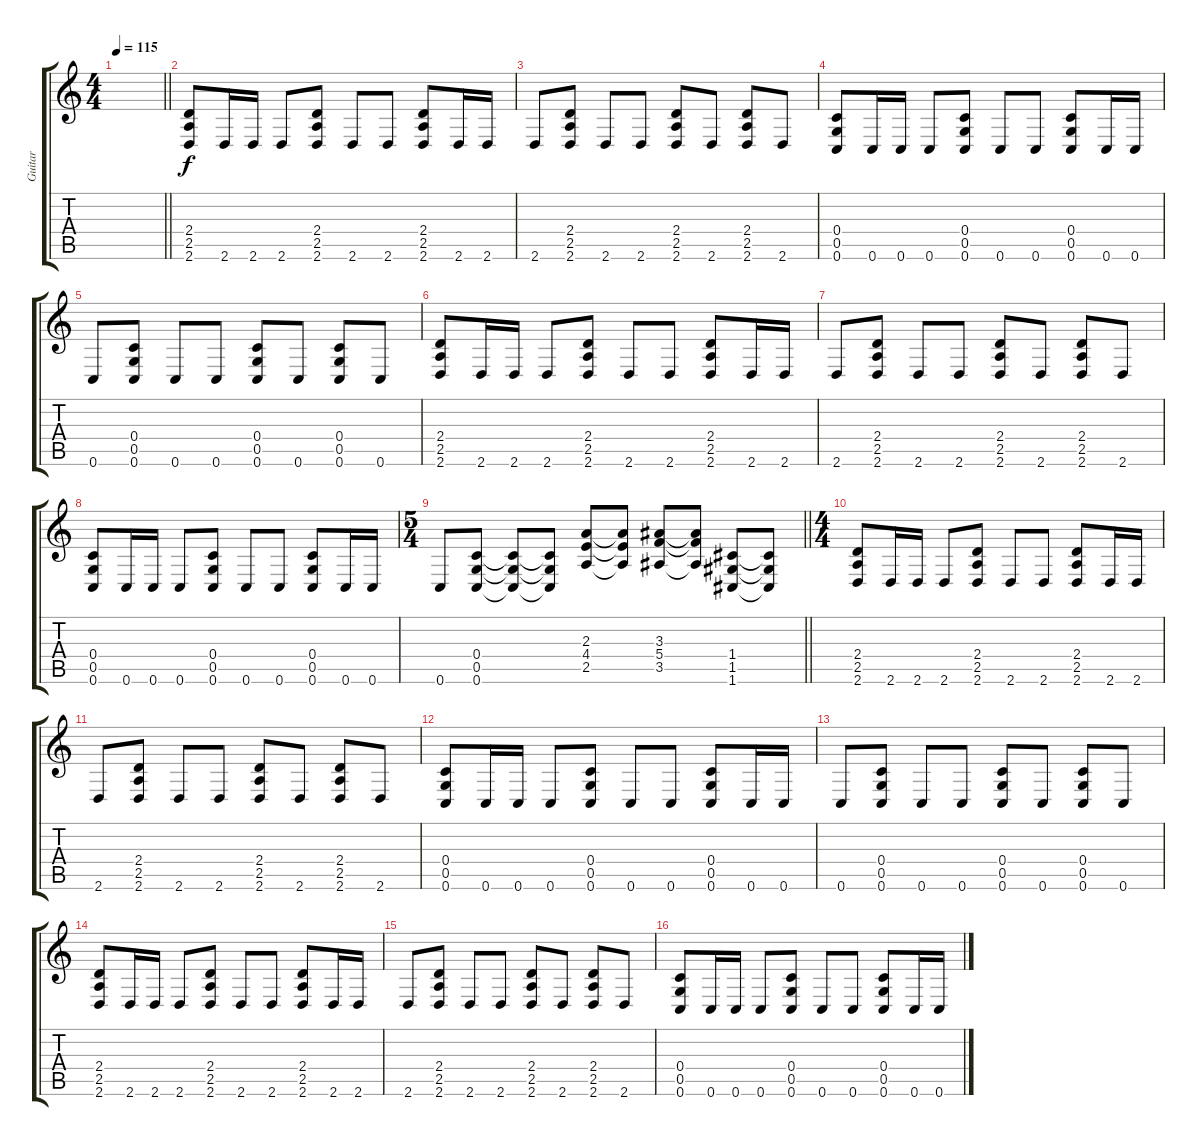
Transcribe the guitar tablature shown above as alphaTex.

\track ("Guitar" "Guitar") {instrument distortionguitar}
\staff {score tabs}
\tuning (Eb4 C4 G3 C3 G2 C2) {hide}
\ts (4 4)
\tempo 115
\clef g2
\barLineRight lightlight
\ks c
|
\section ("" "")
(2.4 2.5 2.6).8 2.6.16 2.6.16 2.6.8 (2.4 2.5 2.6).8 2.6.8 2.6.8 (2.4 2.5 2.6).8 2.6.16 2.6.16 |
2.6.8 (2.4 2.5 2.6).8 2.6.8 2.6.8 (2.4 2.5 2.6).8 2.6.8 (2.4 2.5 2.6).8 2.6.8 |
(0.4 0.5 0.6).8 0.6.16 0.6.16 0.6.8 (0.4 0.5 0.6).8 0.6.8 0.6.8 (0.4 0.5 0.6).8 0.6.16 0.6.16 |
0.6.8 (0.4 0.5 0.6).8 0.6.8 0.6.8 (0.4 0.5 0.6).8 0.6.8 (0.4 0.5 0.6).8 0.6.8 |
(2.4 2.5 2.6).8 2.6.16 2.6.16 2.6.8 (2.4 2.5 2.6).8 2.6.8 2.6.8 (2.4 2.5 2.6).8 2.6.16 2.6.16 |
2.6.8 (2.4 2.5 2.6).8 2.6.8 2.6.8 (2.4 2.5 2.6).8 2.6.8 (2.4 2.5 2.6).8 2.6.8 |
(0.4 0.5 0.6).8 0.6.16 0.6.16 0.6.8 (0.4 0.5 0.6).8 0.6.8 0.6.8 (0.4 0.5 0.6).8 0.6.16 0.6.16 |
\ts (5 4)
\barLineRight lightlight
0.6.8 (0.4 0.5 0.6).8 (0.4{t} 0.5{t} 0.6{t}).8 (0.4{t} 0.5{t} 0.6{t}).8 (2.3 4.4 2.5).8 (2.3{t} 4.4{t} 2.5{t}).8 (3.3 5.4 3.5).8 (3.3{t} 5.4{t} 3.5{t}).8 (1.4 1.5 1.6).8 (1.4{t} 1.5{t} 1.6{t}).8 |
\ts (4 4)
\section ("" "")
(2.4 2.5 2.6).8{volume 16} 2.6.16 2.6.16 2.6.8 (2.4 2.5 2.6).8 2.6.8 2.6.8 (2.4 2.5 2.6).8 2.6.16 2.6.16 |
2.6.8 (2.4 2.5 2.6).8 2.6.8 2.6.8 (2.4 2.5 2.6).8 2.6.8 (2.4 2.5 2.6).8 2.6.8 |
(0.4 0.5 0.6).8 0.6.16 0.6.16 0.6.8 (0.4 0.5 0.6).8 0.6.8 0.6.8 (0.4 0.5 0.6).8 0.6.16 0.6.16 |
0.6.8 (0.4 0.5 0.6).8 0.6.8 0.6.8 (0.4 0.5 0.6).8 0.6.8 (0.4 0.5 0.6).8 0.6.8 |
(2.4 2.5 2.6).8 2.6.16 2.6.16 2.6.8 (2.4 2.5 2.6).8 2.6.8 2.6.8 (2.4 2.5 2.6).8 2.6.16 2.6.16 |
2.6.8 (2.4 2.5 2.6).8 2.6.8 2.6.8 (2.4 2.5 2.6).8 2.6.8 (2.4 2.5 2.6).8 2.6.8 |
(0.4 0.5 0.6).8 0.6.16 0.6.16 0.6.8 (0.4 0.5 0.6).8 0.6.8 0.6.8 (0.4 0.5 0.6).8 0.6.16 0.6.16
